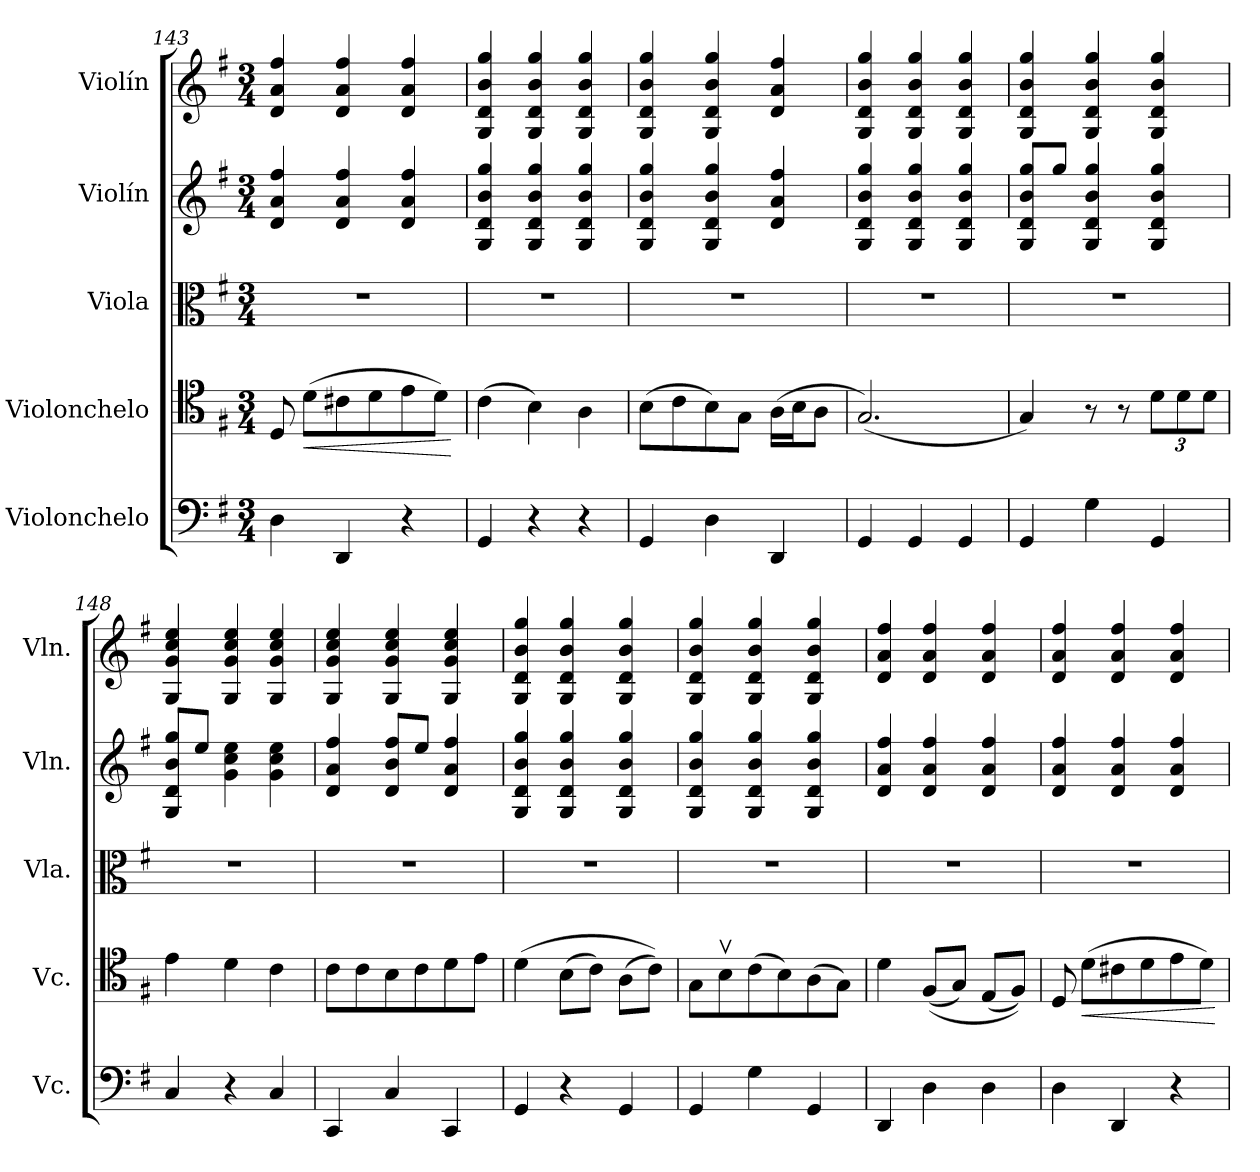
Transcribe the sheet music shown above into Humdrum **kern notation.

**kern	**kern	**dynam	**kern	**kern	**kern
*part5	*part4	*part4	*part3	*part2	*part1
*staff5	*staff4	*staff4	*staff3	*staff2	*staff1
*I"Violonchelo	*I"Violonchelo	*	*I"Viola	*I"Violín	*I"Violín
*I'Vc.	*I'Vc.	*	*I'Vla.	*I'Vln.	*I'Vln.
*clefF4	*clefC4	*	*clefC3	*clefG2	*clefG2
*k[f#]	*k[f#]	*	*k[f#]	*k[f#]	*k[f#]
*M3/4	*M3/4	*	*M3/4	*M3/4	*M3/4
=143	=143	=143	=143	=143	=143
4D\	8D/	.	2.r	4d/ 4a/ 4ff#/	4d/ 4a/ 4ff#/
!	!	!LO:HP:b	!	!	!
.	(8d\L	<	.	.	.
4DD/	8c#X\	.	.	4d/ 4a/ 4ff#/	4d/ 4a/ 4ff#/
.	8d\	.	.	.	.
4r	8e\	.	.	4d/ 4a/ 4ff#/	4d/ 4a/ 4ff#/
.	8d\J)	.	.	.	.
.	.	[	.	.	.
=144	=144	=144	=144	=144	=144
4GG/	(4c\	.	2.r	4G/ 4d/ 4b/ 4gg/	4G/ 4d/ 4b/ 4gg/
4r	4B\)	.	.	4G/ 4d/ 4b/ 4gg/	4G/ 4d/ 4b/ 4gg/
4r	4A\	.	.	4G/ 4d/ 4b/ 4gg/	4G/ 4d/ 4b/ 4gg/
!!LO:PB:g=z
=145	=145	=145	=145	=145	=145
4GG/	(8B\L	.	2.r	4G/ 4d/ 4b/ 4gg/	4G/ 4d/ 4b/ 4gg/
.	8c\	.	.	.	.
4D\	8B\)	.	.	4G/ 4d/ 4b/ 4gg/	4G/ 4d/ 4b/ 4gg/
.	8G\J	.	.	.	.
4DD/	(16A\LL	.	.	4d/ 4a/ 4ff#/	4d/ 4a/ 4ff#/
.	16B\J	.	.	.	.
.	8A\J	.	.	.	.
=146	=146	=146	=146	=146	=146
4GG/	(2.G/)	.	2.r	4G/ 4d/ 4b/ 4gg/	4G/ 4d/ 4b/ 4gg/
4GG/	.	.	.	4G/ 4d/ 4b/ 4gg/	4G/ 4d/ 4b/ 4gg/
4GG/	.	.	.	4G/ 4d/ 4b/ 4gg/	4G/ 4d/ 4b/ 4gg/
=147	=147	=147	=147	=147	=147
4GG/	4G/)	.	2.r	8G/ 8d/ 8b/ 8gg/L	4G/ 4d/ 4b/ 4gg/
.	.	.	.	8gg/J	.
4G\	8r	.	.	4G/ 4d/ 4b/ 4gg/	4G/ 4d/ 4b/ 4gg/
.	8r	.	.	.	.
*	*Xbrackettup	*	*	*	*
4GG/	12d\L	.	.	4G/ 4d/ 4b/ 4gg/	4G/ 4d/ 4b/ 4gg/
.	12d\	.	.	.	.
.	12d\J	.	.	.	.
=148	=148	=148	=148	=148	=148
4C/	4e\	.	2.r	8G/ 8d/ 8b/ 8gg/L	4G/ 4g/ 4cc/ 4ee/
.	.	.	.	8ee/J	.
4r	4d\	.	.	4g\ 4cc\ 4ee\	4G/ 4g/ 4cc/ 4ee/
4C/	4c\	.	.	4g\ 4cc\ 4ee\	4G/ 4g/ 4cc/ 4ee/
=149	=149	=149	=149	=149	=149
4CC/	8c\L	.	2.r	4d/ 4a/ 4ff#/	4G/ 4g/ 4cc/ 4ee/
.	8c\	.	.	.	.
4C/	8B\	.	.	8d/ 8b/ 8ff#/L	4G/ 4g/ 4cc/ 4ee/
.	8c\	.	.	8ee/J	.
4CC/	8d\	.	.	4d/ 4a/ 4ff#/	4G/ 4g/ 4cc/ 4ee/
.	8e\J	.	.	.	.
=150	=150	=150	=150	=150	=150
4GG/	(4d\	.	2.r	4G/ 4d/ 4b/ 4gg/	4G/ 4d/ 4b/ 4gg/
4r	(8B\L	.	.	4G/ 4d/ 4b/ 4gg/	4G/ 4d/ 4b/ 4gg/
.	8c\J)	.	.	.	.
4GG/	(8A\L	.	.	4G/ 4d/ 4b/ 4gg/	4G/ 4d/ 4b/ 4gg/
.	8c\J))	.	.	.	.
!!LO:LB:g=z
=151	=151	=151	=151	=151	=151
4GG/	8G\L	.	2.r	4G/ 4d/ 4b/ 4gg/	4G/ 4d/ 4b/ 4gg/
.	8Bv\	.	.	.	.
4G\	(8c\	.	.	4G/ 4d/ 4b/ 4gg/	4G/ 4d/ 4b/ 4gg/
.	8B\)	.	.	.	.
4GG/	(8A\	.	.	4G/ 4d/ 4b/ 4gg/	4G/ 4d/ 4b/ 4gg/
.	8G\J)	.	.	.	.
=152	=152	=152	=152	=152	=152
4DD/	4d\	.	2.r	4d/ 4a/ 4ff#/	4d/ 4a/ 4ff#/
4D\	((8F#/L	.	.	4d/ 4a/ 4ff#/	4d/ 4a/ 4ff#/
.	8G/J)	.	.	.	.
4D\	(8E/L	.	.	4d/ 4a/ 4ff#/	4d/ 4a/ 4ff#/
.	8F#/J))	.	.	.	.
=153	=153	=153	=153	=153	=153
4D\	8D/	.	2.r	4d/ 4a/ 4ff#/	4d/ 4a/ 4ff#/
!	!	!LO:HP:b	!	!	!
.	(8d\L	<	.	.	.
4DD/	8c#X\	.	.	4d/ 4a/ 4ff#/	4d/ 4a/ 4ff#/
.	8d\	.	.	.	.
4r	8e\	.	.	4d/ 4a/ 4ff#/	4d/ 4a/ 4ff#/
.	8d\J)	.	.	.	.
.	.	[	.	.	.
=	=	=	=	=	=
*-	*-	*-	*-	*-	*-
